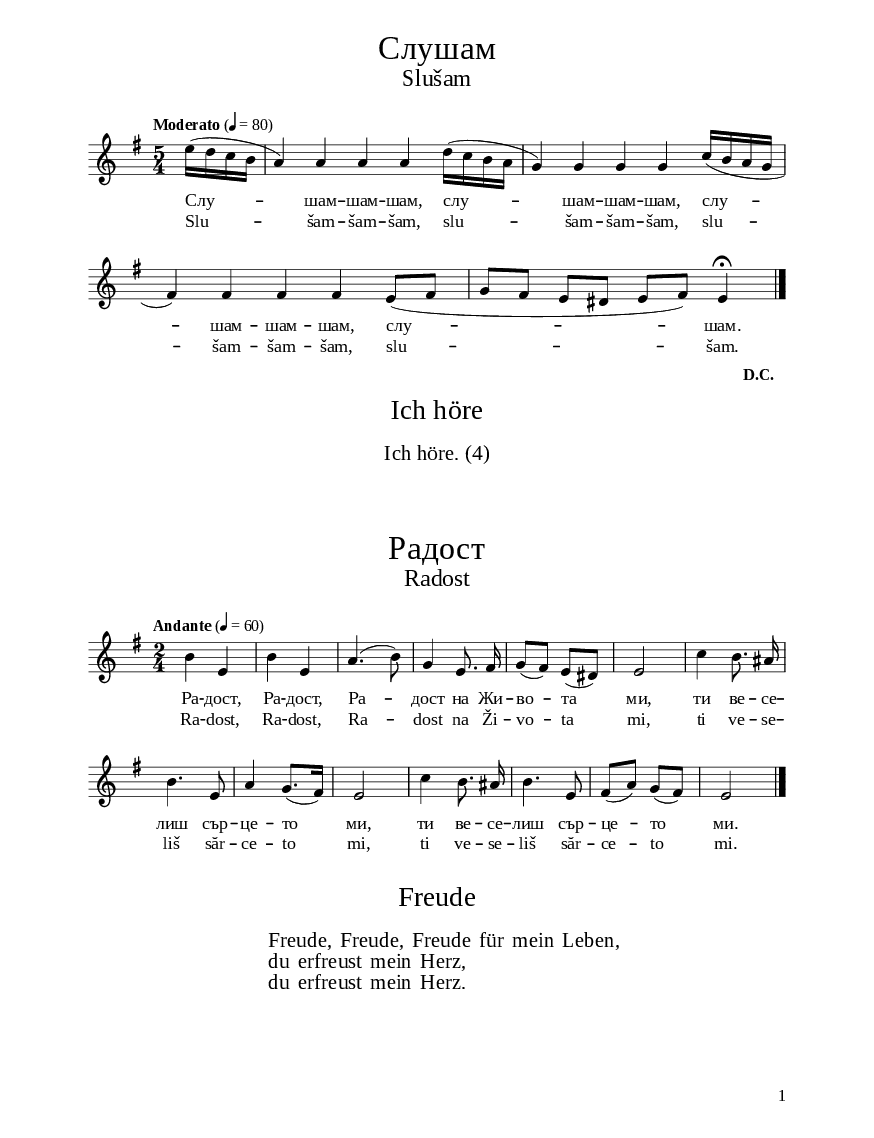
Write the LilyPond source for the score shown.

 \version "2.24.1"

% include paper part and global functions
\include "include/globals.ily"

\bookpart {
  \label #'ref174_2
  \tocItem \markup "Слушам – Slušam"
  \include "include/bookpart-paper.ily"
  \score {
    \include "include/score-layout.ily"
    \new Voice \absolute {
      \clef treble
      \key e \minor
      \time 5/4
      \tempoFunc "Moderato" 4 "80"
      \autoBeamOff
      \partial 4
      e''16 ( [  d''16  c''16  b'16 ] | % 2
      a'4 ) a'4 a'4 a'4  d''16 (
      [  c''16  b'16  a'16 ] | % 3
      g'4 ) g'4 g'4 g'4 c''16 ( [
      b'16 a'16 g'16 ] \break | % 4
      fis'4 ) fis'4 fis'4 fis'4 e'8
      ( [ fis'8 ] | % 5
      g'8 [ fis'8 ] e'8 [ dis'8 ] \stemUp
      e'8 [ fis'8 ])  e'4 ^\fermata  \bar "|."
    }

    \addlyrics {
      Слу --    шам -- шам --
      шам, слу --    шам --
      шам -- шам, слу --
      шам -- шам -- шам, слу --
      шам.}
         \addlyrics {
      Slu --    šam -- šam --
      šam, slu --    šam --
      šam -- šam, slu --
      šam -- šam -- šam, slu --
      šam.}


        \header {
          title = \titleFunc "Слушам" "Slušam"
        }

        \midi{}

      } % score

      \markup \dc-one "D.C."

      % include foreign translation(s) of the song
      \version "2.24.0"

\markup \fill-line { \fontsize #deTitleFontSize "Ich höre" }
\markup \null
\markup \null
\markup \fontsize #deCoupletFontSize {
  \hspace #28
  \override #`(baseline-skip . ,deCoupletBaselineSkip)

  \column {
    
     \line { " Ich höre. (4)" }



  }
}


      \markup \empty-three
  \label #'ref174_3
  \tocItem \markup "Радост – Radost"
      \include "include/bookpart-paper.ily"
      \score {
        \include "include/score-layout.ily"

        \new Voice \absolute {
          \clef treble
          \key e \minor
          \time 2/4
          \tempoFunc "Andante" 4 "60"
          \autoBeamOff
          b'4 e'4 | % 2
          b'4 e'4 | % 3
          a'4. ( b'8 ) | % 4
          g'4  e'8. fis'16 | % 5
          g'8 ( [fis'8] ) e'8 ( [dis'8] ) | % 6
          e'2 | % 7
          c''4  b'8. ais'16 \break | % 8
          b'4. e'8 | % 9
          a'4  g'8. [( fis'16 )] |
          e'2 | % 11
          c''4  b'8. ais'16 | % 12
          b'4. e'8 | % 13
          fis'8 ([ a'8 ]) g'8 ( [fis'8] ) | % 14
          e'2 \bar "|."
        }

        \addlyrics {
          Ра -- дост,
          Ра -- дост, Ра -- дост на Жи -- во -- та ми, ти
          ве -- се -- лиш сър -- це -- то ми, ти ве -- се
          -- лиш сър -- це -- то ми.}
           \addlyrics {
          Ra -- dost,
          Ra -- dost, Ra -- dost na Ži -- vo -- ta mi, ti
          ve -- se -- liš săr -- ce -- to mi, ti ve -- se
          -- liš săr -- ce -- to mi.}

            \header {
              title = \titleFunc "Радост" "Radost"
            }

            \midi{}

          } % score



          % include foreign translation(s) of the song
          \version "2.24.0"

\markup \fill-line { \fontsize #deTitleFontSize "Freude" }
\markup \null
\markup \null
\markup \fontsize #deCoupletFontSize {
  \hspace #16
  \override #`(baseline-skip . ,deCoupletBaselineSkip)

  \column {

    \line { " "Freude, Freude, Freude für mein Leben, }

    \line { " "du erfreust mein Herz, }

    \line { " "du erfreust mein Herz.}
  }
}


        } % bookpart
